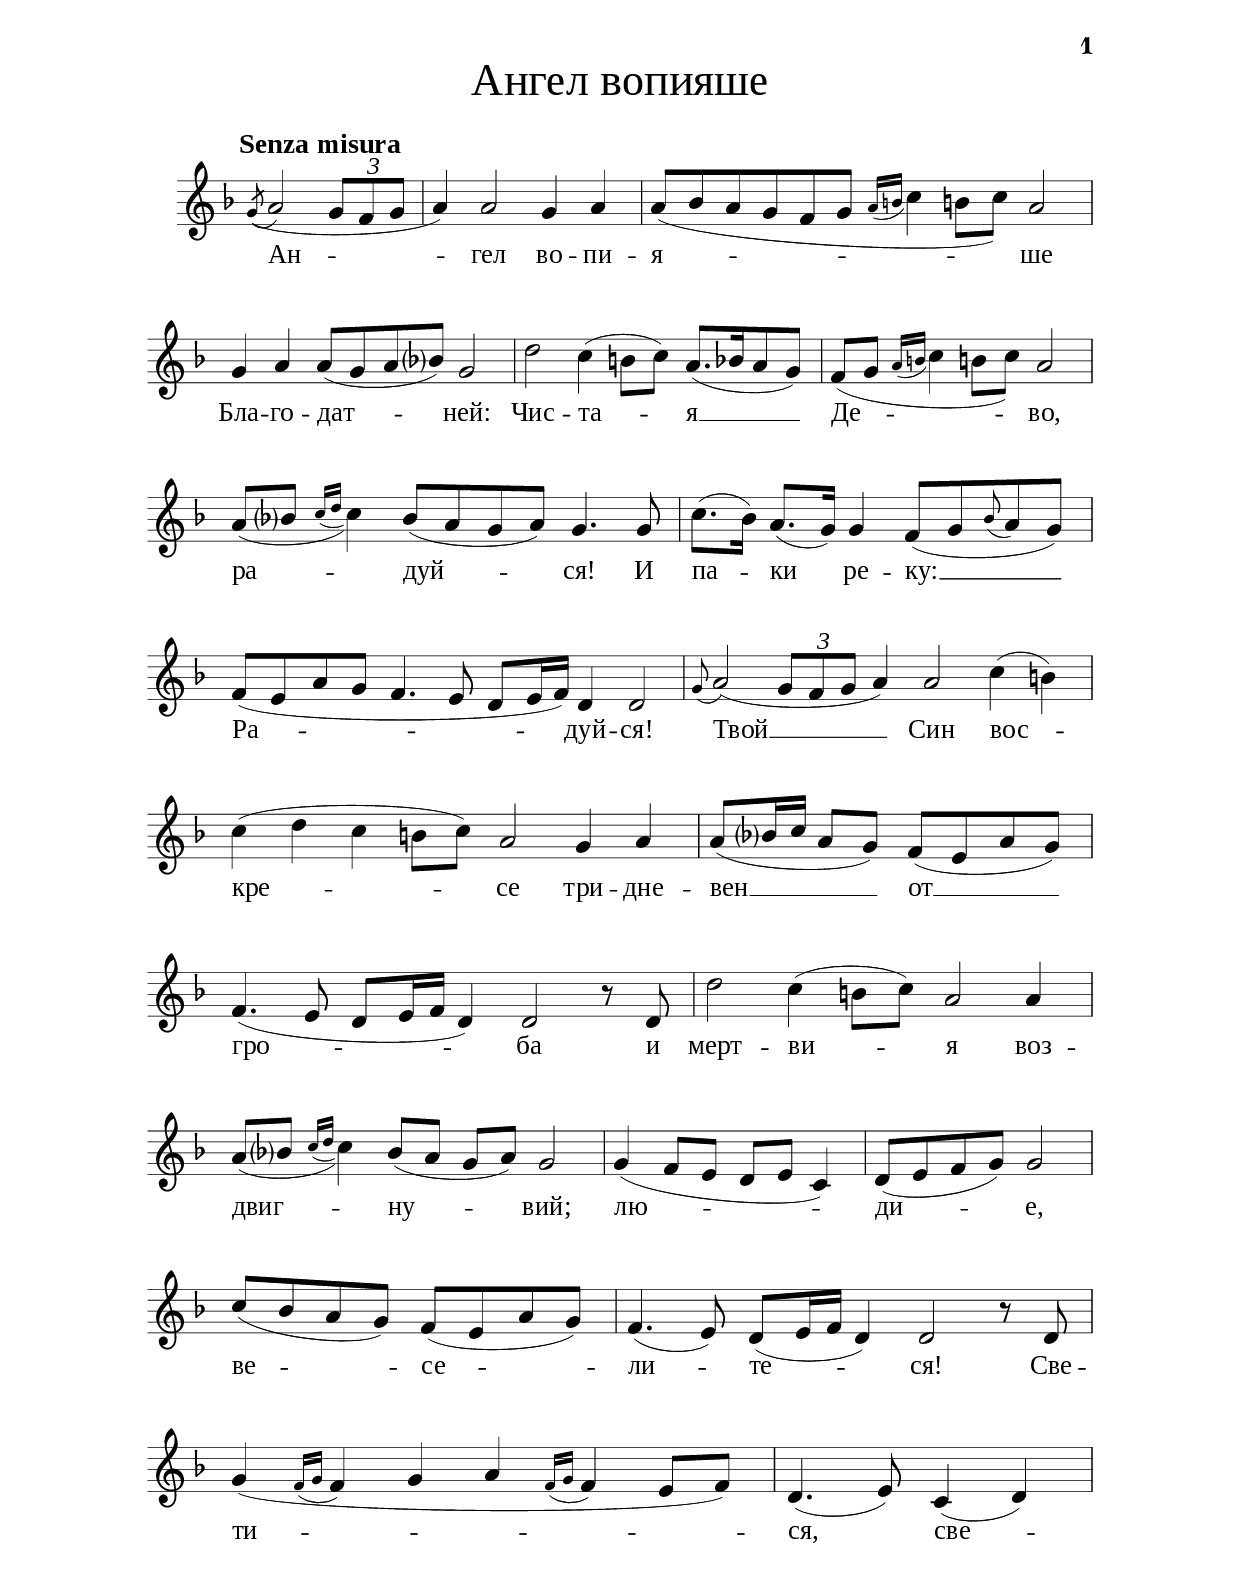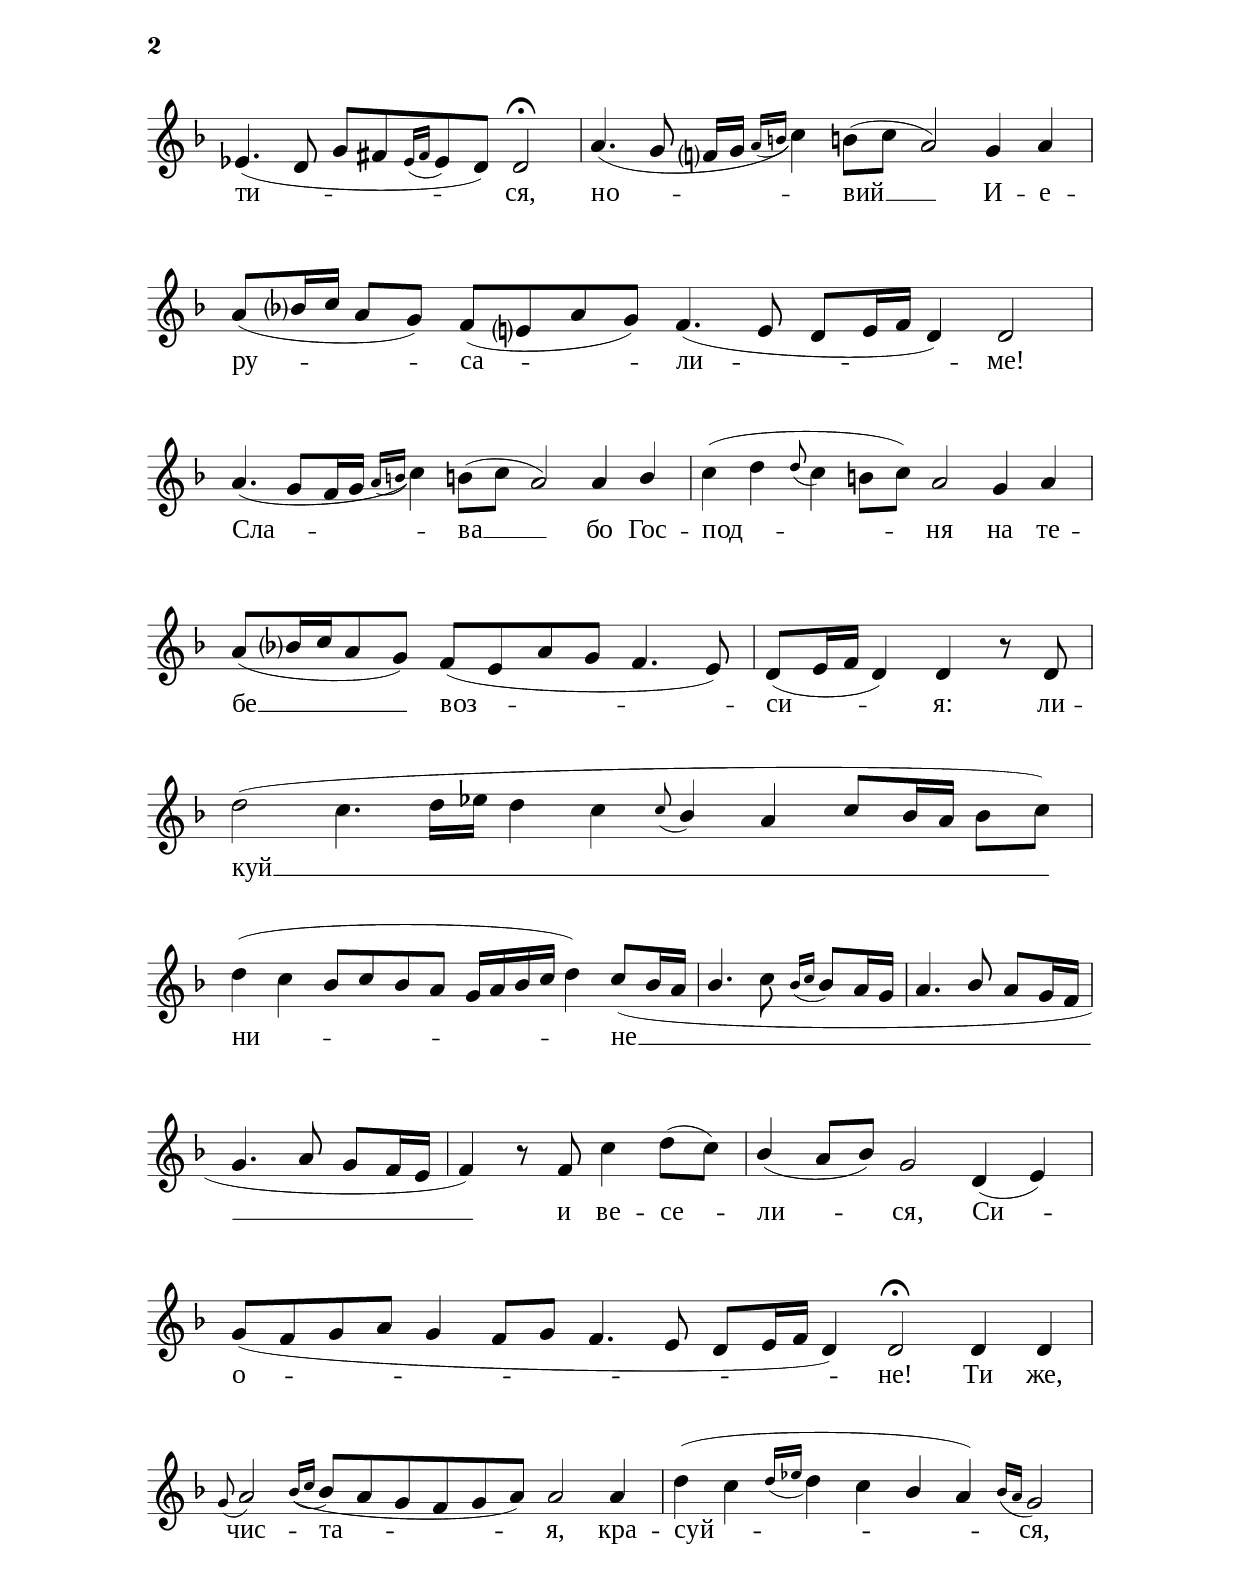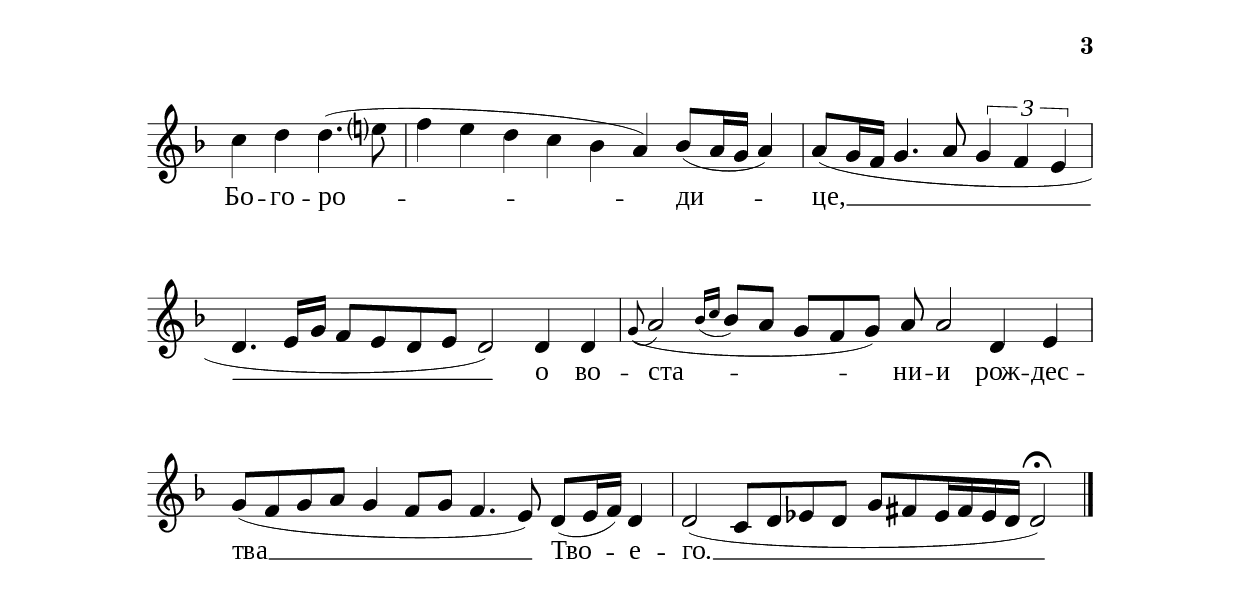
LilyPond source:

\version "2.24.4"

% include paper part and global functions
\include "include/globals.ily"

\bookpart {
  \label #'ref064
  \tocItem \markup "Ангел вопияше"
   \include "include/bookpart-paper.ily"
  \score {
    \include "include/score-layout.ily"

    \new Voice \relative c' {
      \clef treble
      \key d \minor
      \tempo "Senza misura"
      \autoBeamOff
      \omit Score.TimeSignature
      \cadenzaOn % allows custom bar lines


      \acciaccatura g'8 (a2 \tuplet 3/2 { g8 [f g] } \bar "|"
      a4) a2 g4 a4 \bar "|"
      \slurDown a8( [bes a g f g] \acciaccatura { a16 [b] } c4 b!8 [c]) a2 \bar "|" \break

      \slurNeutral g4 a a8 ([g a bes?]) g2 \bar "|"
      d'2 c4 (b8 [c]) a8. ([bes16 a8 g]) \bar "|"
      \slurDown f8([ g] \acciaccatura { a16 [b] } c4 b!8[ c]) a2 \bar "|"  \break

      a8( [bes?] \acciaccatura { c16 [d] } c4) bes8( [a g a]) g4. g8 \bar "|"
      \slurNeutral c8.( [bes16]) a8.( [g16]) g4 f8( [g \appoggiatura bes a g]) \bar "|"  \break

      f8( [e a g] f4. e8 d [e16 f]) d4 d2 \bar "|"
      \appoggiatura g8  a2( \tuplet 3/2 { g8 [f g] } a4) a2 c4( b) \bar "|"  \break

      \stemNeutral c4( d  c b!8 [c]) a2 g4 a \bar "|"
      \stemUp a8( [bes?16 c] a8 [g]) f( [e a g]) \bar "|"  \break

      f4.( e8 d[ e16 f] d4) d2 r8 d \bar "|"
      \stemNeutral d'2 c4( b!8[ c]) a2 a4 \bar "|"  \break

      \slurDown a8([bes?] \acciaccatura { c16 [d] } c4) bes8( [a] g [a]) g2 \bar "|"
      g4( f8 [e] d [e] c4) \bar "|"
      d8([ e f g]) g2 \bar "|"  \break

      c8([ bes a g]) f([ e a g]) \bar "|"
      f4.( e8) d([ e16 f] d4) d2 r8 d \bar "|"  \break


      g4( \acciaccatura { f16 [g] } f4 g a \acciaccatura { f16 [g] } f4 e8[  f]) \bar "|"
      d4.( e8) c4( d) \bar "|"  \break

      ees4.( d8 g8[ fis \acciaccatura { ees16 [fis] }  ees8 d]) d2\fermata \bar "|"
      a'4.( g8 f?16[ g] \acciaccatura { a16 [b] } c4) \slurNeutral b!8([ c] a2) g4 a4 \bar "|"  \break

      \stemUp a8([ bes?16 c] a8  [g]) f8([ e? a g]) f4.( e8 d[ e16 f] d4) d2 \bar "|"  \break

      \stemNeutral \slurDown a'4.( g8[ f16 g] \acciaccatura { a16 [b!] } c4) \slurNeutral b!8([ c]  a2)  a4 \stemUp b \bar "|"
      \stemNeutral c4( d \appoggiatura d8 c4 b!8[ c]) a2 g4 a \bar "|"  \break

      a8([ bes?16 c a8 g]) f([ e a g] f4. e8) \bar "|"
      d8([ e16 f] d4) d r8 d \bar "|"  \break

      d'2( c4. d16[ ees] d4 c \appoggiatura c8 \stemUp bes4 a c8[ bes16 a]  \stemNeutral bes8[ c]) \bar "|"  \break

      d4( c \stemUp bes8[ c bes a] g16[ a bes c] \stemNeutral d4) \stemUp \slurDown c8([ bes16 a] \bar "|" \noBreak
      bes4. \stemNeutral c8 \acciaccatura { bes16 [c] } \stemUp bes8[ a16 g]  \bar "|" \noBreak
      a4. bes8 a[ g16 f] \bar "|" \break

      g4. a8 g8[ f16 e] \bar "|"
      f4) r8 f\stemNeutral \slurNeutral c'4 d8([ c])  \bar "|"
      \stemUp bes4( a8[ bes]) g2 d4( e)  \bar "|" \break

      g8([ f g a] g4 f8[ g] f4. e8 d8[ e16 f] d4) d2\fermata d4 d  \bar "|" \break

      \appoggiatura g8 a2 \acciaccatura { bes16([ c] } bes8[ a g f g a]) a2 a4 \bar "|"
      \stemNeutral d4( c \acciaccatura { d16[ ees!]} d4 c \stemUp bes a) \acciaccatura { bes16[ a] } g2 \bar "|" \break

      \stemNeutral c4 d d4.( e?8 \bar "|" \noBreak
      f4 e d c bes a) bes8([ a16 g] a4) \bar "|" \noBreak
      a8([ g16 f] g4. a8 \tuplet 3/2 { g4 f e } \bar "|" \break

      d4. e16[ g] f8[ e d e] d2) d4 d \bar "|" \noBreak
      \appoggiatura g8( a2 \acciaccatura { bes16[ c] } bes8[ a] g8[ f g)] a a2 d,4 e \bar "|" \break

      g8([ f g a] g4 f8[ g] f4. e8) d([ e16 f)] d4 \bar "|" \noBreak
      d2( c8[  d ees! d] g8[ fis! es16 fis  ees d] d2)\fermata \bar "|."
    }

    \addlyrics {
      Ан -- гел во -- пи -- я -- -- -- ше
      Бла -- го -- дат -- ней: Чис -- та -- я __ Де -- во,
      ра -- дуй -- ся! И па -- ки ре -- ку: __
      Ра -- -- дуй -- ся! Твой __ Син вос --
      кре -- -- се три -- дне -- вен __  от __
      гро -- ба и мерт -- ви -- я воз --
      двиг -- ну -- вий; лю -- -- ди -- е,
      ве -- се -- ли -- те -- ся! Све --
      ти -- -- -- -- -- -- ся, све --
      ти --  -- ся, но -- -- вий __ И -- е --
      ру -- -- са -- ли -- -- -- ме!
      Сла -- ва __ бо Гос -- под -- ня на те --
      бе __ воз -- -- си -- я: ли --
      куй __ ни -- -- не __
      и ве -- се -- ли -- ся, Си --
      о -- -- -- -- -- -- не! Ти же,
      чис -- та -- я, кра -- суй -- -- ся,
      Бо -- го -- ро -- -- -- ди -- це, __
      о во -- ста -- ни -- и рож -- дес --
      тва __ Тво -- е -- го. __
    }

    \header {
      title = \titleFunc #'ref_desc_1 "Ангел вопияше" "Angel vopijaše"
    }

    \midi{}

  } % score


} % bookpart
